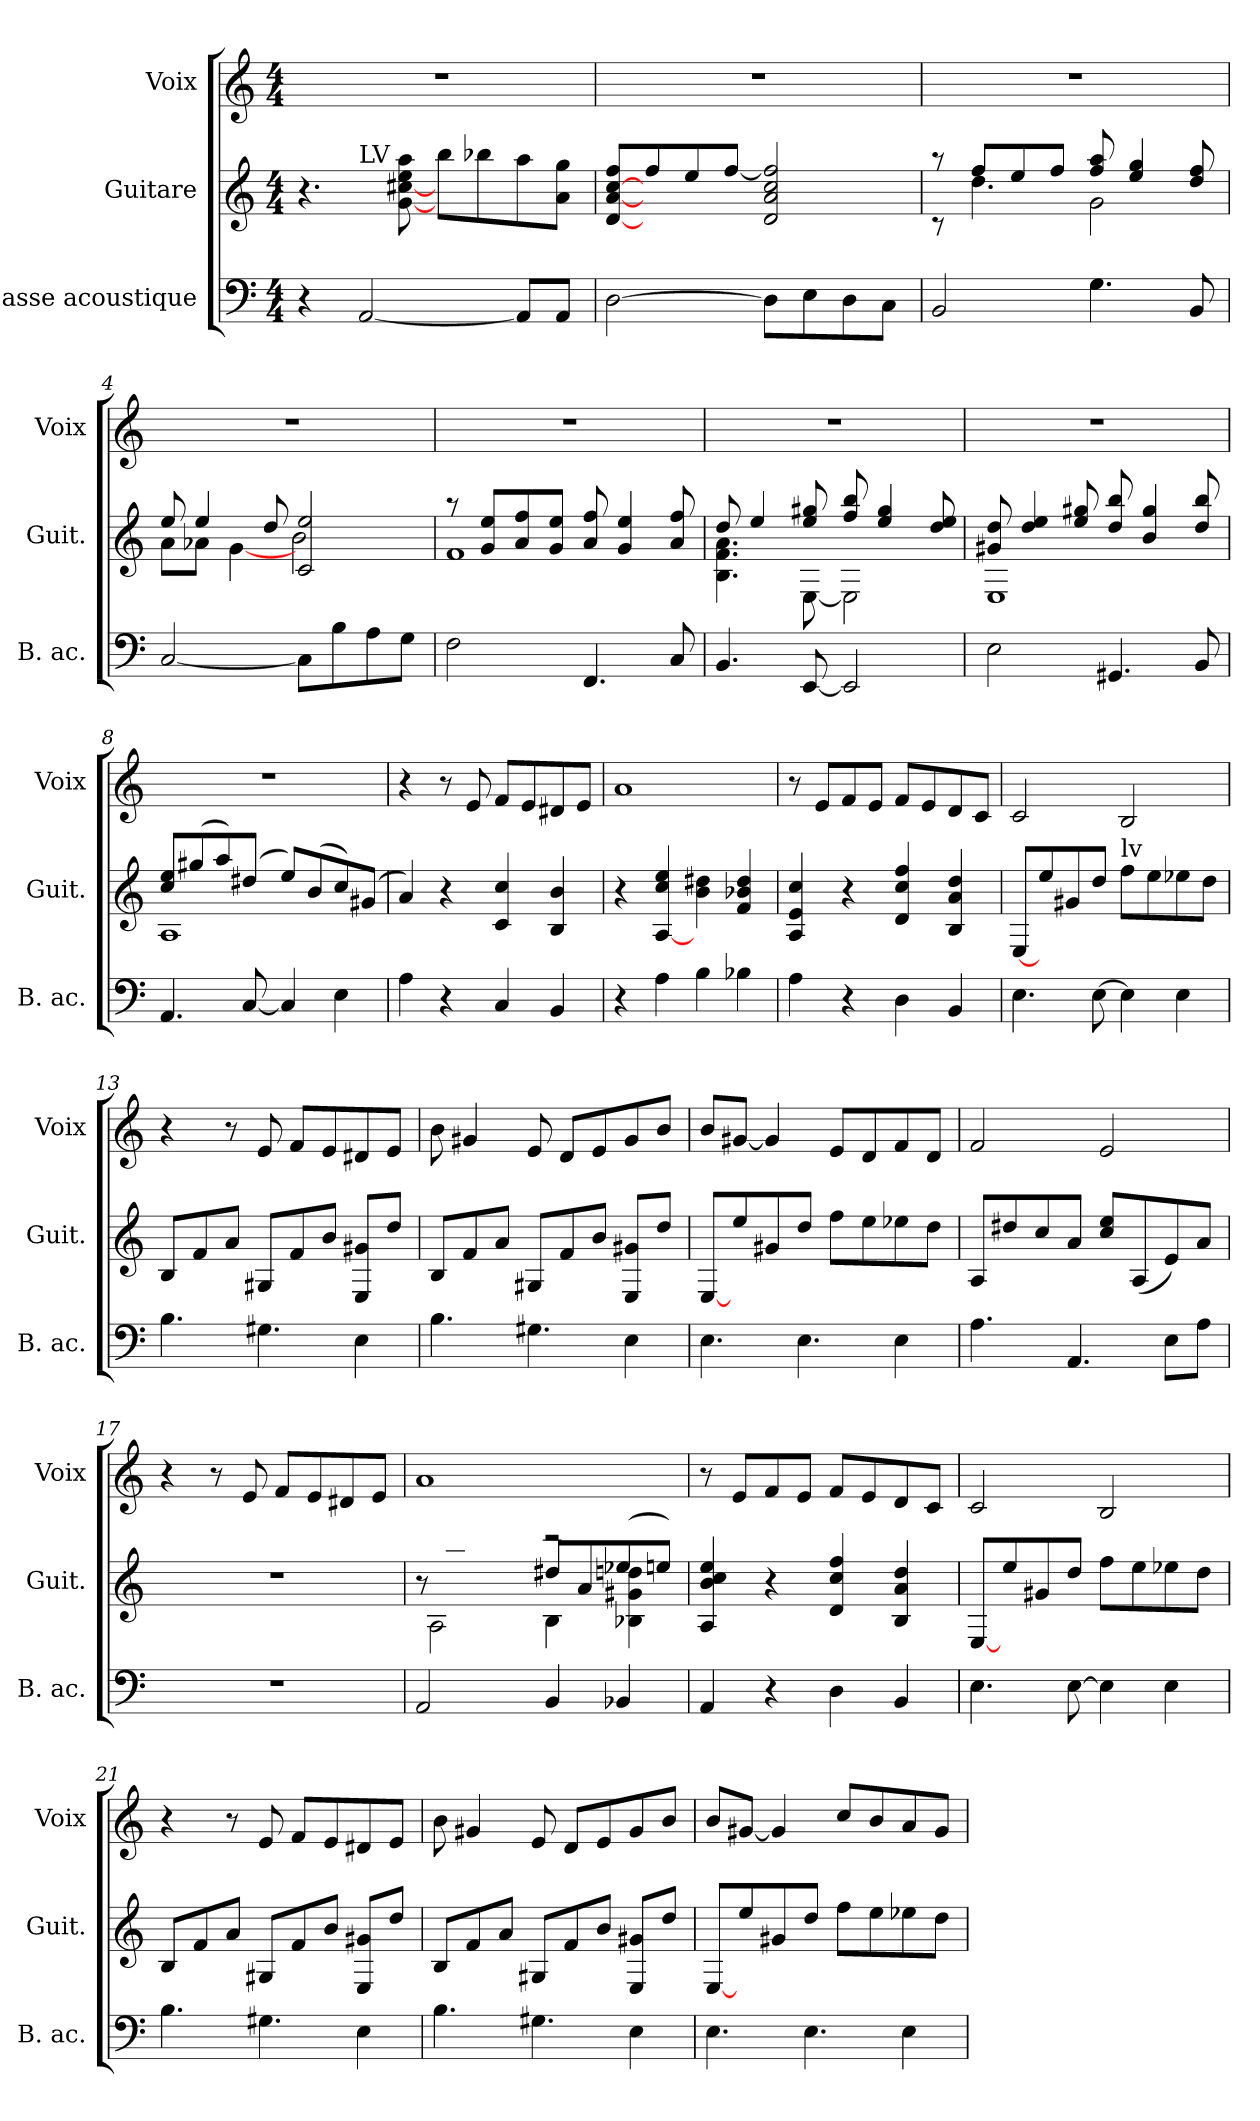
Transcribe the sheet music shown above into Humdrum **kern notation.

**kern	**kern	**kern
*part3	*part2	*part1
*staff3	*staff2	*staff1
*I"Basse acoustique	*I"Guitare	*I"Voix
*I'B. ac.	*I'Guit.	*I'Voix
*clefF4	*clefG2	*clefG2
*ITrd7c12	*ITrd7c12	*
*k[]	*k[]	*k[]
*C:	*C:	*C:
*M4/4	*M4/4	*M4/4
=1	=1	=1
*	*^	*
4r	4.r	4ryy	1r
!	!	!LO:TX:a:t=LV	!
[2AAA/	.	2.ryy	.
.	[8G\ [8c#X\ 8e\ 8a\	.	.
.	8b\L	.	.
.	8b-X\	.	.
8AAA/L]	8a\	.	.
8AAA/J	8A\ 8g\J	.	.
*	*v	*v	*
=2	=2	=2
[2DD\	[8D/ [8A/ [8c/ 8f/L	1r
.	8f/	.
.	8e/	.
.	[8f/J	.
8DD\L]	2D/ 2A/ 2c/ 2f/]	.
8EE\	.	.
8DD\	.	.
8CC\J	.	.
=3	=3	=3
*	*^	*
2BBB/	8raa	8rc	1r
.	8f/L	4.d\	.
.	8e/	.	.
.	8f/J	.	.
4.GG\	8f/ 8a/	2G\	.
.	4e/ 4g/	.	.
8BBB/	8d/ 8f/	.	.
=4	=4	=4	=4
[2CC/	8e/	8A\L	1r
.	4e/	8A-X\J	.
.	.	[<4G\	.
.	8d/	.	.
8CC\L]	2C/ 2e/	2B\	.
8BB\	.	.	.
8AA\	.	.	.
8GG\J	.	.	.
!!LO:LB:g=z
=5	=5	=5	=5
2FF\	8raa	1F	1r
.	8G/ 8e/L	.	.
.	8A/ 8f/	.	.
.	8G/ 8e/J	.	.
4.FFF/	8A/ 8f/	.	.
.	4G/ 4e/	.	.
8CC/	8A/ 8f/	.	.
=6	=6	=6	=6
4.BBB/	8d/	4.BB\ 4.F\ 4.A\	1r
.	4e/	.	.
[8EEE/	8e/ 8g#X/	[<8EE\	.
2EEE/]	8f/ 8b/	2EE\]	.
.	4e/ 4g#/	.	.
.	8d/ 8e/	.	.
=7	=7	=7	=7
2EE\	8G#X/ 8d/	1EE	1r
.	4d/ 4e/	.	.
.	8e/ 8g#X/	.	.
4.GGG#X/	8d/ 8b/	.	.
.	4B/ 4g#/	.	.
8BBB/	8d/ 8b/	.	.
=8	=8	=8	=8
4.AAA/	8c/ 8e/L	1AA	1r
.	(>8g#X/	.	.
.	8a/)	.	.
[8CC/	(>8d#X/J	.	.
4CC/]	8e/L)	.	.
.	(>8B/	.	.
4EE\	8c/)	.	.
.	(>8G#X/J	.	.
*	*v	*v	*
!!LO:LB:g=z
=9	=9	=9
4AA\	4A/)	4r
4r	4r	8r
.	.	8e/
4CC/	4C/ 4c/	8f/L
.	.	8e/
4BBB/	4BB/ 4B/	8d#X/
.	.	8e/J
=10	=10	=10
4r	4r	1a
4AA\	[4AA/ 4c/ 4e/	.
4BB\	4B\ 4d#X\	.
4BB-X\	4F/ 4B-X/ 4d#/	.
=11	=11	=11
4AA\	4AA/ 4E/ 4c/	8r
.	.	8e/L
4r	4r	8f/
.	.	8e/J
4DD\	4D/ 4c/ 4f/	8f/L
.	.	8e/
4BBB/	4BB/ 4A/ 4d/	8d/
.	.	8c/J
=12	=12	=12
4.EE\	[8EE/L	2c/
.	8e/	.
.	8G#X/	.
[8EE\	8d/J	.
!	!LO:TX:a:t=lv	!
4EE\]	8f\L	2B/
.	8e\	.
4EE\	8e-X\	.
.	8d\J	.
!!LO:PB:g=z
=13	=13	=13
4.BB\	8BB/L	4r
.	8F/	.
.	8A/J	8r
4.GG#X\	8GG#X/L	8e/
.	8F/	8f/L
.	8B/J	8e/
4EE\	8EE/ 8G#X/L	8d#X/
.	8d/J	8e/J
=14	=14	=14
4.BB\	8BB/L	8b\
.	8F/	4g#X/
.	8A/J	.
4.GG#X\	8GG#X/L	8e/
.	8F/	8d/L
.	8B/J	8e/
4EE\	8EE/ 8G#X/L	8g#/
.	8d/J	8b/J
=15	=15	=15
4.EE\	[8EE/L	8b/L
.	8e/	[8g#X/J
.	8G#X/	4g#/]
4.EE\	8d/J	.
.	8f\L	8e/L
.	8e\	8d/
4EE\	8e-X\	8f/
.	8d\J	8d/J
=16	=16	=16
4.AA\	8AA/L	2f/
.	8d#X/	.
.	8c/	.
4.AAA/	8A/J	.
.	8c/ 8e/L	2e/
.	(<8AA/	.
8EE\L	8E/)	.
8AA\J	8A/J	.
!!LO:LB:g=z
=17	=17	=17
1r	1r	4r
.	.	8r
.	.	8e/
.	.	8f/L
.	.	8e/
.	.	8d#X/
.	.	8e/J
=18	=18	=18
*	*^	*
*	*	*^	*
2AAA/	8AA/Lyy	2AA\	8r	1a
.	8a/	.	8ryy	.
.	8e/	.	4ryy	.
.	8c/J	.	.	.
4BBB/	8d#X/L	4BB\	2rccc	.
.	8A/	.	.	.
4BBB-X/	(>8e-X/	4BB-X\ 4G#X\ 4dn\	.	.
.	8en/J)	.	.	.
*	*v	*v	*v	*
=19	=19	=19
4AAA/	4AA/ 4B/ 4c/ 4e/	8r
.	.	8e/L
4r	4r	8f/
.	.	8e/J
4DD\	4D/ 4c/ 4f/	8f/L
.	.	8e/
4BBB/	4BB/ 4A/ 4d/	8d/
.	.	8c/J
=20	=20	=20
4.EE\	[8EE/L	2c/
.	8e/	.
.	8G#X/	.
[8EE\	8d/J	.
4EE\]	8f\L	2B/
.	8e\	.
4EE\	8e-X\	.
.	8d\J	.
!!LO:LB:g=z
=21	=21	=21
4.BB\	8BB/L	4r
.	8F/	.
.	8A/J	8r
4.GG#X\	8GG#X/L	8e/
.	8F/	8f/L
.	8B/J	8e/
4EE\	8EE/ 8G#X/L	8d#X/
.	8d/J	8e/J
=22	=22	=22
4.BB\	8BB/L	8b\
.	8F/	4g#X/
.	8A/J	.
4.GG#X\	8GG#X/L	8e/
.	8F/	8d/L
.	8B/J	8e/
4EE\	8EE/ 8G#X/L	8g#/
.	8d/J	8b/J
=23	=23	=23
4.EE\	[8EE/L	8b/L
.	8e/	[8g#X/J
.	8G#X/	4g#/]
4.EE\	8d/J	.
.	8f\L	8cc/L
.	8e\	8b/
4EE\	8e-X\	8a/
.	8d\J	8g#/J
=	=	=
*-	*-	*-
